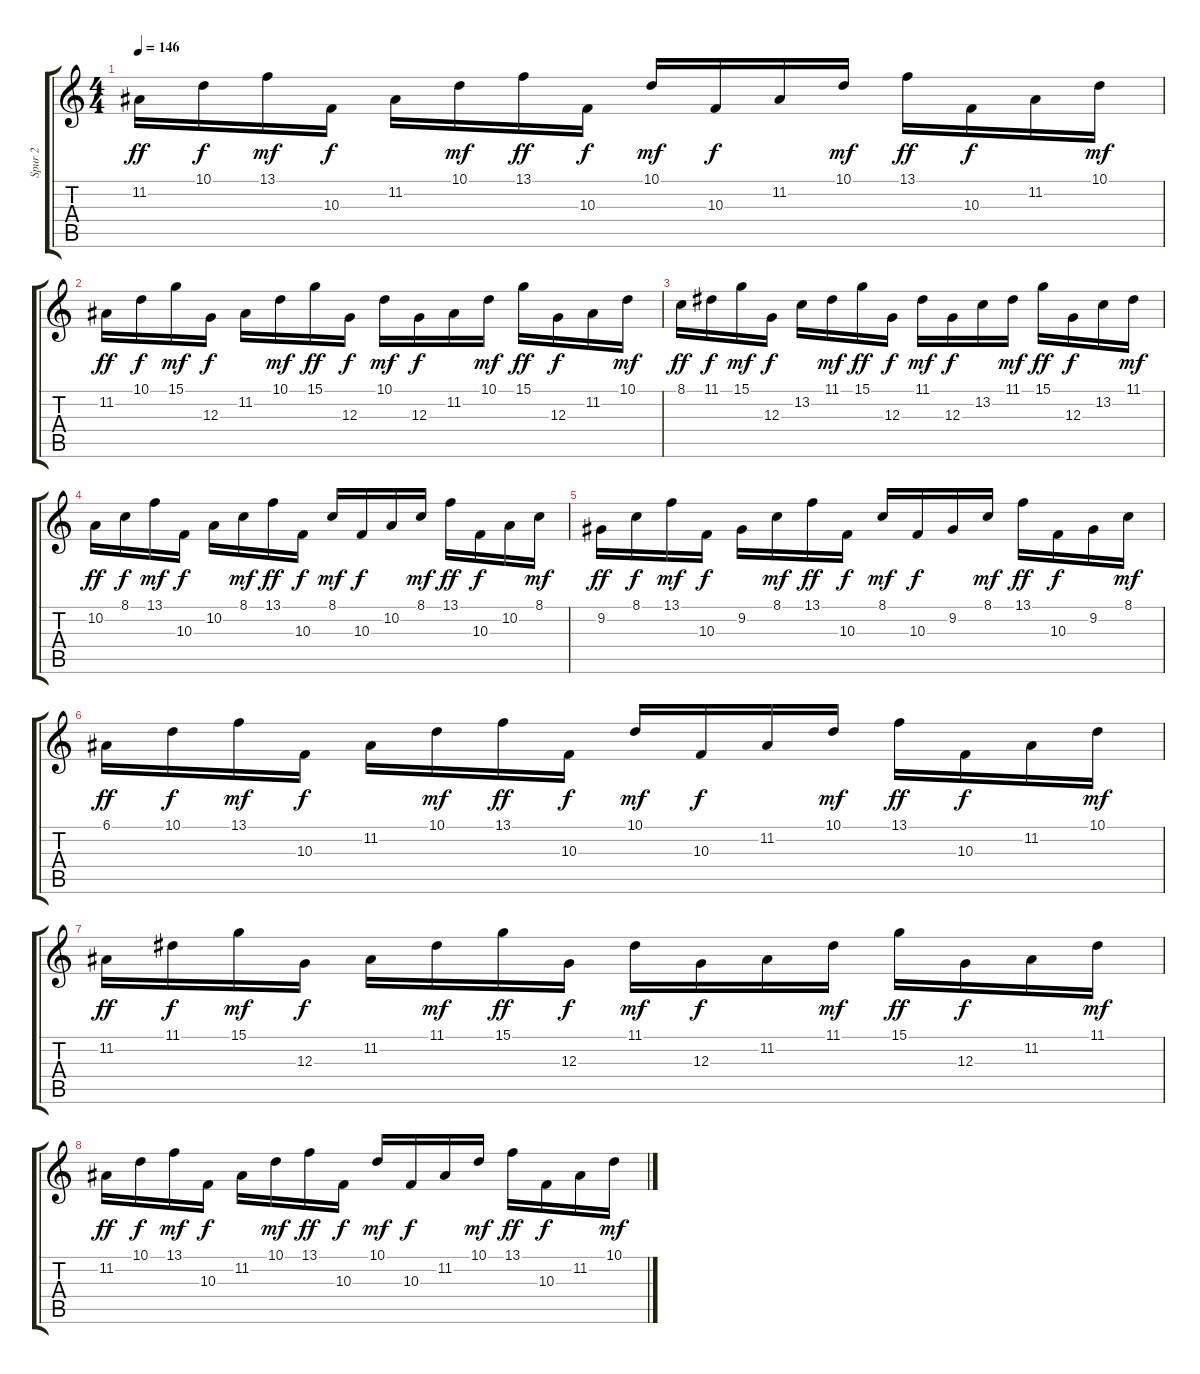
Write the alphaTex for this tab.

\track ("Spur 2" "Spur 2") {instrument lead2sawtooth}
\staff {score tabs}
\tuning (E4 B3 G3 D3 A2 E2) {hide}
\ts (4 4)
\tempo 146
\clef g2
\ks c
11.2.16{dy ff balance 0} 10.1.16{dy f balance 1} 13.1.16{dy mf balance 2} 10.3.16{dy f balance 3} 11.2.16{balance 4} 10.1.16{dy mf balance 5} 13.1.16{dy ff balance 6} 10.3.16{dy f balance 7} 10.1.16{dy mf balance 8} 10.3.16{dy f balance 9} 11.2.16{balance 10} 10.1.16{dy mf balance 11} 13.1.16{dy ff balance 12} 10.3.16{dy f balance 13} 11.2.16{balance 14} 10.1.16{dy mf balance 15} |
11.2.16{dy ff balance 16} 10.1.16{dy f balance 15} 15.1.16{dy mf balance 14} 12.3.16{dy f balance 13} 11.2.16{balance 12} 10.1.16{dy mf balance 11} 15.1.16{dy ff balance 10} 12.3.16{dy f balance 9} 10.1.16{dy mf balance 8} 12.3.16{dy f balance 7} 11.2.16{balance 6} 10.1.16{dy mf balance 5} 15.1.16{dy ff balance 4} 12.3.16{dy f balance 3} 11.2.16{balance 2} 10.1.16{dy mf balance 1} |
8.1.16{dy ff balance 0} 11.1.16{dy f balance 1} 15.1.16{dy mf balance 2} 12.3.16{dy f balance 3} 13.2.16{balance 4} 11.1.16{dy mf balance 5} 15.1.16{dy ff balance 6} 12.3.16{dy f balance 7} 11.1.16{dy mf balance 8} 12.3.16{dy f balance 9} 13.2.16{balance 10} 11.1.16{dy mf balance 11} 15.1.16{dy ff balance 12} 12.3.16{dy f balance 13} 13.2.16{balance 14} 11.1.16{dy mf balance 15} |
10.2.16{dy ff balance 16} 8.1.16{dy f balance 15} 13.1.16{dy mf balance 14} 10.3.16{dy f balance 13} 10.2.16{balance 12} 8.1.16{dy mf balance 11} 13.1.16{dy ff balance 10} 10.3.16{dy f balance 9} 8.1.16{dy mf balance 8} 10.3.16{dy f balance 7} 10.2.16{balance 6} 8.1.16{dy mf balance 5} 13.1.16{dy ff balance 4} 10.3.16{dy f balance 3} 10.2.16{balance 2} 8.1.16{dy mf balance 1} |
9.2.16{dy ff balance 0} 8.1.16{dy f balance 0} 13.1.16{dy mf balance 2} 10.3.16{dy f balance 2} 9.2.16{balance 4} 8.1.16{dy mf balance 4} 13.1.16{dy ff balance 6} 10.3.16{dy f balance 6} 8.1.16{dy mf balance 8} 10.3.16{dy f balance 8} 9.2.16{balance 10} 8.1.16{dy mf balance 10} 13.1.16{dy ff balance 12} 10.3.16{dy f balance 12} 9.2.16{balance 14} 8.1.16{dy mf balance 14} |
6.1.16{dy ff balance 16} 10.1.16{dy f balance 15} 13.1.16{dy mf balance 14} 10.3.16{dy f balance 13} 11.2.16{balance 12} 10.1.16{dy mf balance 11} 13.1.16{dy ff balance 10} 10.3.16{dy f balance 9} 10.1.16{dy mf balance 8} 10.3.16{dy f balance 7} 11.2.16{balance 6} 10.1.16{dy mf balance 5} 13.1.16{dy ff balance 4} 10.3.16{dy f balance 3} 11.2.16{balance 2} 10.1.16{dy mf balance 1} |
11.2.16{dy ff balance 0} 11.1.16{dy f balance 0} 15.1.16{dy mf balance 2} 12.3.16{dy f balance 2} 11.2.16{balance 4} 11.1.16{dy mf balance 5} 15.1.16{dy ff balance 6} 12.3.16{dy f balance 7} 11.1.16{dy mf balance 8} 12.3.16{dy f balance 9} 11.2.16{balance 10} 11.1.16{dy mf balance 11} 15.1.16{dy ff balance 12} 12.3.16{dy f balance 13} 11.2.16{balance 14} 11.1.16{dy mf balance 15} |
11.2.16{dy ff balance 16} 10.1.16{dy f balance 15} 13.1.16{dy mf balance 14} 10.3.16{dy f balance 13} 11.2.16{balance 12} 10.1.16{dy mf balance 11} 13.1.16{dy ff balance 10} 10.3.16{dy f balance 9} 10.1.16{dy mf balance 8} 10.3.16{dy f balance 7} 11.2.16{balance 6} 10.1.16{dy mf balance 5} 13.1.16{dy ff balance 4} 10.3.16{dy f balance 3} 11.2.16{balance 2} 10.1.16{dy mf balance 1}
